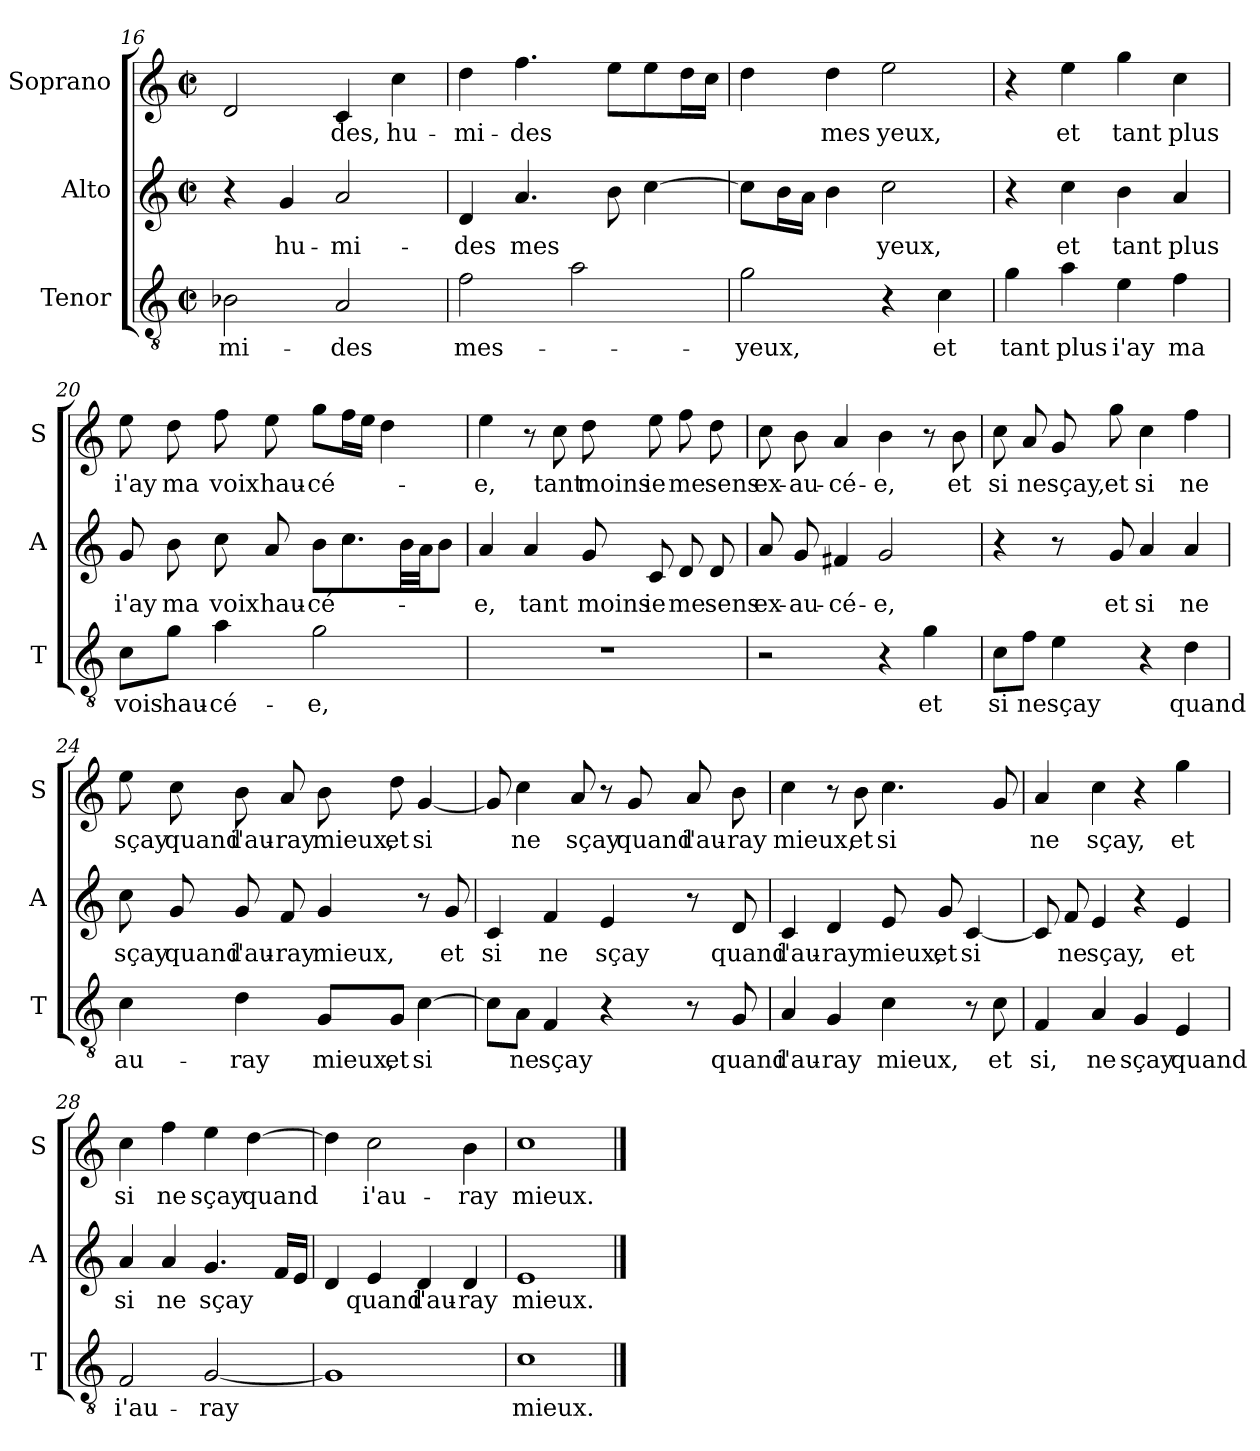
**kern	**text	**kern	**text	**kern	**text
*part3	*part3	*part2	*part2	*part1	*part1
*staff3	*staff3	*staff2	*staff2	*staff1	*staff1
*I"Tenor	*	*I"Alto	*	*I"Soprano	*
*I'T	*	*I'A	*	*I'S	*
*clefGv2	*	*clefG2	*	*clefG2	*
*k[]	*	*k[]	*	*k[]	*
*C:	*	*C:	*	*C:	*
*M2/2	*	*M2/2	*	*M2/2	*
*met(c|)	*	*met(c|)	*	*met(c|)	*
=16	=16	=16	=16	=16	=16
!	!LO:LY:b	!	!	!	!
2B-X\	-mi-	4r	.	2d/	.
!	!	!	!LO:LY:b	!	!
.	.	4g/	hu-	.	.
!	!LO:LY:b	!	!LO:LY:b	!	!LO:LY:b
2A/	-des	2a/	-mi-	4c/	-des,
!	!	!	!	!	!LO:LY:b
.	.	.	.	4cc\	hu-
=17	=17	=17	=17	=17	=17
!	!LO:LY:b	!	!LO:LY:b	!	!LO:LY:b
2f\	mes-	4d/	-des	4dd\	-mi-
!	!	!	!LO:LY:b	!	!LO:LY:b
.	.	4.a/	mes	4.ff\	-des
2a\	.	.	.	.	.
.	.	8b\	.	8ee\L	.
.	.	[4cc\	.	8ee\	.
.	.	.	.	16dd\L	.
.	.	.	.	16cc\JJ	.
!!LO:LB:g=z
=18	=18	=18	=18	=18	=18
!	!LO:LY:b	!	!	!	!
2g\	-yeux,	8cc\L]	.	4dd\	.
.	.	16b\L	.	.	.
.	.	16a\JJ	.	.	.
!	!	!	!	!	!LO:LY:b
.	.	4b\	.	4dd\	mes
!	!	!	!LO:LY:b	!	!LO:LY:b
4r	.	2cc\	yeux,	2ee\	yeux,
!	!LO:LY:b	!	!	!	!
4c\	et	.	.	.	.
=19	=19	=19	=19	=19	=19
!	!LO:LY:b	!	!	!	!
4g\	tant	4r	.	4r	.
!	!LO:LY:b	!	!LO:LY:b	!	!LO:LY:b
4a\	plus	4cc\	et	4ee\	et
!	!LO:LY:b	!	!LO:LY:b	!	!LO:LY:b
4e\	i'ay	4b\	tant	4gg\	tant
!	!LO:LY:b	!	!LO:LY:b	!	!LO:LY:b
4f\	ma	4a/	plus	4cc\	plus
=20	=20	=20	=20	=20	=20
!	!LO:LY:b	!	!LO:LY:b	!	!LO:LY:b
8c\L	vois	8g/	i'ay	8ee\	i'ay
!	!LO:LY:b	!	!LO:LY:b	!	!LO:LY:b
8g\J	hau-	8b\	ma	8dd\	ma
!	!LO:LY:b	!	!LO:LY:b	!	!LO:LY:b
4a\	-cé-	8cc\	voix	8ff\	voix
!	!	!	!LO:LY:b	!	!LO:LY:b
.	.	8a/	hau-	8ee\	hau-
!	!LO:LY:b	!	!LO:LY:b	!	!LO:LY:b
2g\	-e,	8b\L	-cé-	8gg\L	-cé-
.	.	8.cc\	.	16ff\L	.
.	.	.	.	16ee\JJ	.
.	.	.	.	4dd\	.
.	.	32b\LL	.	.	.
.	.	32a\JJ	.	.	.
.	.	8b\J	.	.	.
=21	=21	=21	=21	=21	=21
!	!	!	!LO:LY:b	!	!LO:LY:b
1r	.	4a/	-e,	4ee\	-e,
!	!	!	!LO:LY:b	!	!
.	.	4a/	tant	8r	.
!	!	!	!	!	!LO:LY:b
.	.	.	.	8cc\	tant
!	!	!	!LO:LY:b	!	!LO:LY:b
.	.	8g/	moins	8dd\	moins
!	!	!	!LO:LY:b	!	!LO:LY:b
.	.	8c/	ie	8ee\	ie
!	!	!	!LO:LY:b	!	!LO:LY:b
.	.	8d/	me	8ff\	me
!	!	!	!LO:LY:b	!	!LO:LY:b
.	.	8d/	sens	8dd\	sens
!!LO:LB:g=z
=22	=22	=22	=22	=22	=22
!	!	!	!LO:LY:b	!	!LO:LY:b
2rc	.	8a/	ex-	8cc\	ex-
!	!	!	!LO:LY:b	!	!LO:LY:b
.	.	8g/	-au-	8b\	-au-
!	!	!	!LO:LY:b	!	!LO:LY:b
.	.	4f#X/	-cé-	4a/	-cé-
!	!	!	!LO:LY:b	!	!LO:LY:b
4r	.	2g/	-e,	4b\	-e,
!	!LO:LY:b	!	!	!	!
4g\	et	.	.	8r	.
!	!	!	!	!	!LO:LY:b
.	.	.	.	8b\	et
=23	=23	=23	=23	=23	=23
!	!LO:LY:b	!	!	!	!LO:LY:b
8c\L	si	4r	.	8cc\	si
!	!LO:LY:b	!	!	!	!LO:LY:b
8f\J	ne	.	.	8a/	ne
!	!LO:LY:b	!	!	!	!LO:LY:b
4e\	sçay	8r	.	8g/	sçay,
!	!	!	!LO:LY:b	!	!LO:LY:b
.	.	8g/	et	8gg\	et
!	!	!	!LO:LY:b	!	!LO:LY:b
4r	.	4a/	si	4cc\	si
!	!LO:LY:b	!	!LO:LY:b	!	!LO:LY:b
4d\	quand	4a/	ne	4ff\	ne
=24	=24	=24	=24	=24	=24
!	!LO:LY:b	!	!LO:LY:b	!	!LO:LY:b
4c\	au-	8cc\	sçay	8ee\	sçay
!	!	!	!LO:LY:b	!	!LO:LY:b
.	.	8g/	quand	8cc\	quand
!	!LO:LY:b	!	!LO:LY:b	!	!LO:LY:b
4d\	-ray	8g/	i'au-	8b\	i'au-
!	!	!	!LO:LY:b	!	!LO:LY:b
.	.	8f/	-ray	8a/	-ray
!	!LO:LY:b	!	!LO:LY:b	!	!LO:LY:b
8G/L	mieux,	4g/	mieux,	8b\	mieux,
!	!LO:LY:b	!	!	!	!LO:LY:b
8G/J	et	.	.	8dd\	et
!	!LO:LY:b	!	!	!	!LO:LY:b
[4c\	si	8r	.	[4g/	si
!	!	!	!LO:LY:b	!	!
.	.	8g/	et	.	.
=25	=25	=25	=25	=25	=25
!	!	!	!LO:LY:b	!	!
8c\L]	.	4c/	si	8g/]	.
!	!LO:LY:b	!	!	!	!LO:LY:b
8A\J	ne	.	.	4cc\	ne
!	!LO:LY:b	!	!LO:LY:b	!	!
4F/	sçay	4f/	ne	.	.
!	!	!	!	!	!LO:LY:b
.	.	.	.	8a/	sçay
!	!	!	!LO:LY:b	!	!
4r	.	4e/	sçay	8r	.
!	!	!	!	!	!LO:LY:b
.	.	.	.	8g/	quand
!	!	!	!	!	!LO:LY:b
8r	.	8r	.	8a/	i'au-
!	!LO:LY:b	!	!LO:LY:b	!	!LO:LY:b
8G/	quand	8d/	quand	8b\	-ray
!!LO:LB:g=z
=26	=26	=26	=26	=26	=26
!	!LO:LY:b	!	!LO:LY:b	!	!LO:LY:b
4A/	i'au-	4c/	i'au-	4cc\	mieux,
!	!LO:LY:b	!	!LO:LY:b	!	!
4G/	-ray	4d/	-ray	8r	.
!	!	!	!	!	!LO:LY:b
.	.	.	.	8b\	et
!	!LO:LY:b	!	!LO:LY:b	!	!LO:LY:b
4c\	mieux,	8e/	mieux,	4.cc\	si
!	!	!	!LO:LY:b	!	!
.	.	8g/	et	.	.
!	!	!	!LO:LY:b	!	!
8r	.	[4c/	si	.	.
!	!LO:LY:b	!	!	!	!
8c\	et	.	.	8g/	.
=27	=27	=27	=27	=27	=27
!	!LO:LY:b	!	!	!	!LO:LY:b
4F/	si,	8c/]	.	4a/	ne
!	!	!	!LO:LY:b	!	!
.	.	8f/	ne	.	.
!	!LO:LY:b	!	!LO:LY:b	!	!LO:LY:b
4A/	ne	4e/	sçay,	4cc\	sçay,
!	!LO:LY:b	!	!	!	!
4G/	sçay	4r	.	4r	.
!	!LO:LY:b	!	!LO:LY:b	!	!LO:LY:b
4E/	quand	4e/	et	4gg\	et
=28	=28	=28	=28	=28	=28
!	!LO:LY:b	!	!LO:LY:b	!	!LO:LY:b
2F/	i'au-	4a/	si	4cc\	si
!	!	!	!LO:LY:b	!	!LO:LY:b
.	.	4a/	ne	4ff\	ne
!	!LO:LY:b	!	!LO:LY:b	!	!LO:LY:b
[2G/	-ray	4.g/	sçay	4ee\	sçay
!	!	!	!	!	!LO:LY:b
.	.	.	.	[4dd\	quand
.	.	16f/LL	.	.	.
.	.	16e/JJ	.	.	.
=29	=29	=29	=29	=29	=29
1G]	.	4d/	.	4dd\]	.
!	!	!	!LO:LY:b	!	!LO:LY:b
.	.	4e/	quand	2cc\	i'au-
!	!	!	!LO:LY:b	!	!
.	.	4d/	i'au-	.	.
!	!	!	!LO:LY:b	!	!LO:LY:b
.	.	4d/	-ray	4b\	-ray
=30	=30	=30	=30	=30	=30
!	!LO:LY:b	!	!LO:LY:b	!	!LO:LY:b
1c	mieux.	1e	mieux.	1cc	mieux.
==	==	==	==	==	==
*-	*-	*-	*-	*-	*-
